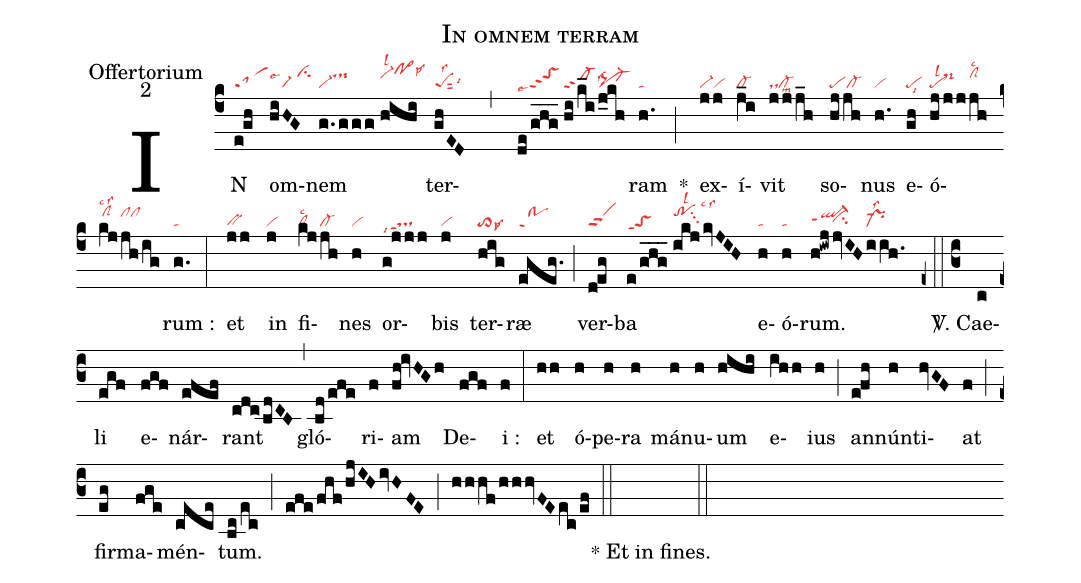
nabc-lines:1;
name:In omnem terram;
office-part:Offertorium;
mode:2;
%%
(c4) IN(e!gh|saM5) om(hiHG/|vi-!cilse4)nem(g.ggg//|vi-ts-hj|hihi|vi-hjlsl2po>hllsp6) ter(ghED , |peSsut2lss2lsi6|de/ghg___//|toShjppt2lse7|hi/k_i/|sf-lss6|j_kh|pq!cl-)ram(h.|ta) *(;) ex(jj|vi-vi)í(j_i|cl-)vit(jjj_h|dscl-lsm8) so(hjjh|pecl-)nus(h.|vi) e(gh|pelsi8)ó(hj|pelsl2|jj|ds-hj|jh//|clShjlsc2|kj|clShjlsc2lss2|jh/ig|clhjclhj)rum :(g.|ta) (:) et(jj|bv) in(j|vi) fi(kj|clSlsc2|jh|cl-)nes(h|vi) or(g!jjj|tsppt1lsi7)bis(j|vi) ter(hig|to>lsp6lsi9)ræ(egeg.|trG) (;) ver(d!eg|vippt2)ba(e/ghg___//|toSppt1|ikj/kvJIH|trhjsu3lsl2lsc3lss3) e(h|ta)ó(h|ta)rum.(h!iwj|ql-hhppt1|jvIH/|ci-hh|iih.|pr-lss2) (z0::c3)

<sp>V/</sp>. Cae(c)li(egf) e(fgf)nár(efef)rant(cdc/bdCB) (,) gló(bd/efe)ri(f)am(fh!ivHGh) De(fgf)i :(f) (:) et(hh) ó(h)pe(h)ra(h) má(h)nu(h)um(hihi) e(ihh)ius(h) (;) an(efh)nún(h)ti(hvGF)at(f) (;) fir(eg)ma(fge)mén(cece)tum.(bc/ec) (;) (efe/fhf/hjIHivHFE) (;) (hhhf/hhhvFEec/ef) (::) ()~~~* Et in fines.() (::)
